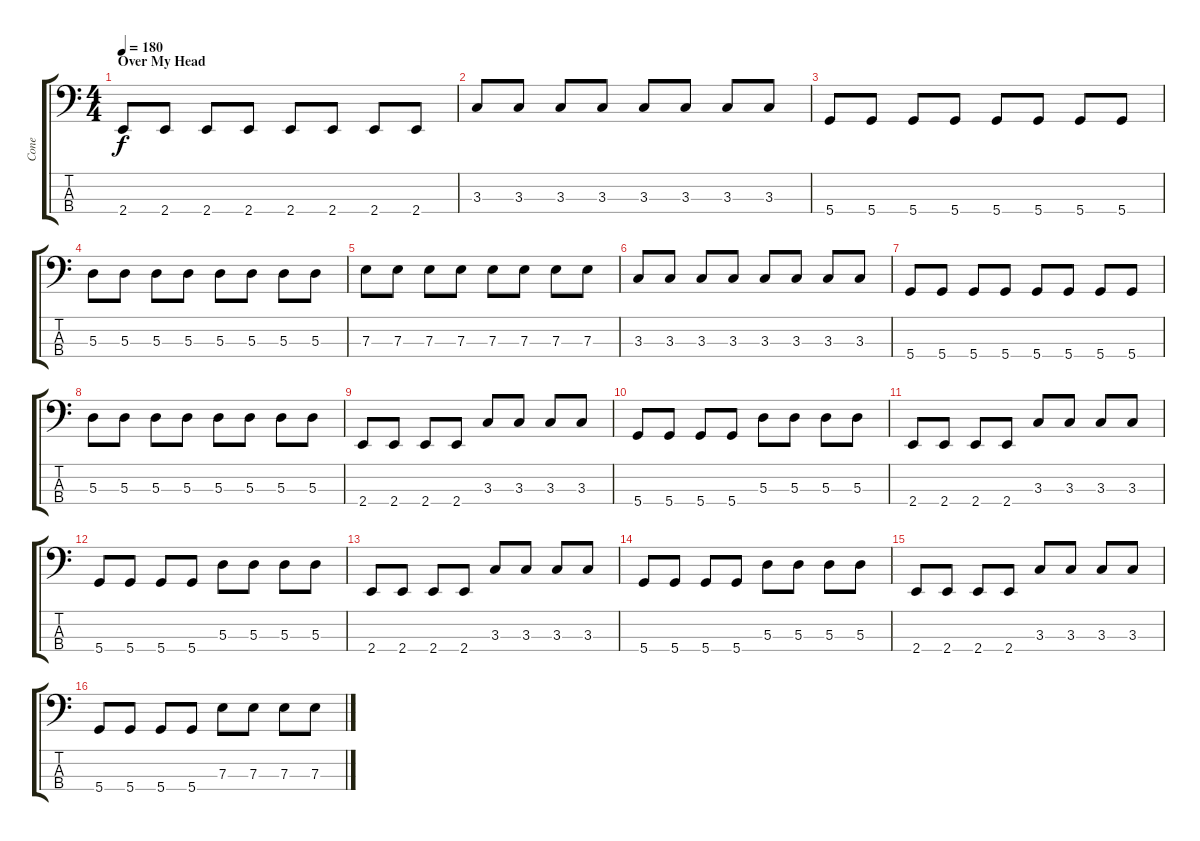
\track ("Cone" "Cone") {instrument electricbasspick}
\staff {score tabs}
\tuning (G2 D2 A1 D1) {hide}
\ts (4 4)
\section ("" "Over My Head")
\tempo 180
\clef f4
\ks c
2.4.8{dy f} 2.4.8 2.4.8 2.4.8 2.4.8 2.4.8 2.4.8 2.4.8 |
3.3.8 3.3.8 3.3.8 3.3.8 3.3.8 3.3.8 3.3.8 3.3.8 |
5.4.8 5.4.8 5.4.8 5.4.8 5.4.8 5.4.8 5.4.8 5.4.8 |
5.3.8 5.3.8 5.3.8 5.3.8 5.3.8 5.3.8 5.3.8 5.3.8 |
7.3.8 7.3.8 7.3.8 7.3.8 7.3.8 7.3.8 7.3.8 7.3.8 |
3.3.8 3.3.8 3.3.8 3.3.8 3.3.8 3.3.8 3.3.8 3.3.8 |
5.4.8 5.4.8 5.4.8 5.4.8 5.4.8 5.4.8 5.4.8 5.4.8 |
5.3.8 5.3.8 5.3.8 5.3.8 5.3.8 5.3.8 5.3.8 5.3.8 |
2.4.8 2.4.8 2.4.8 2.4.8 3.3.8 3.3.8 3.3.8 3.3.8 |
5.4.8 5.4.8 5.4.8 5.4.8 5.3.8 5.3.8 5.3.8 5.3.8 |
2.4.8 2.4.8 2.4.8 2.4.8 3.3.8 3.3.8 3.3.8 3.3.8 |
5.4.8 5.4.8 5.4.8 5.4.8 5.3.8 5.3.8 5.3.8 5.3.8 |
2.4.8 2.4.8 2.4.8 2.4.8 3.3.8 3.3.8 3.3.8 3.3.8 |
5.4.8 5.4.8 5.4.8 5.4.8 5.3.8 5.3.8 5.3.8 5.3.8 |
2.4.8 2.4.8 2.4.8 2.4.8 3.3.8 3.3.8 3.3.8 3.3.8 |
5.4.8 5.4.8 5.4.8 5.4.8 7.3.8 7.3.8 7.3.8 7.3.8
